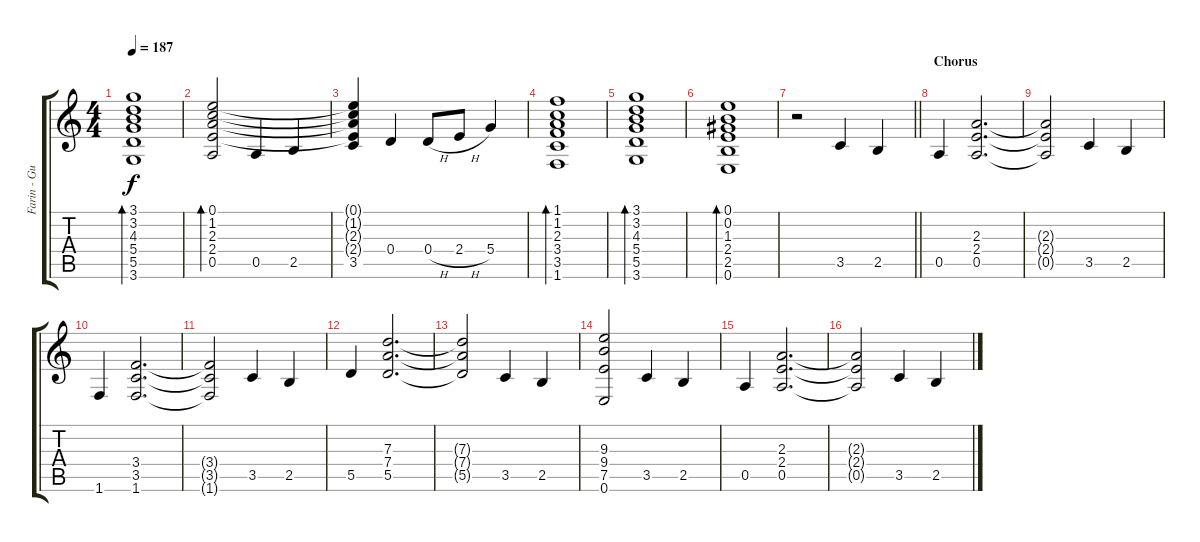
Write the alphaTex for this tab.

\track ("Farin - Guitar" "Farin - Gu") {instrument distortionguitar}
\staff {score tabs}
\tuning (E4 B3 G3 D3 A2 E2) {hide}
\ts (4 4)
\tempo 187
\clef g2
\ks c
(3.1 3.2 4.3 5.4 5.5 3.6).1{bd 240 dy f} |
(0.1 1.2 2.3 2.4 0.5).2{bd 240} 0.5.4 2.5.4 |
(0.1{t} 1.2{t} 2.3{t} 2.4{t} 3.5).4 0.4.4 0.4{h}.8 2.4{h}.8 5.4.4 |
(1.1 1.2 2.3 3.4 3.5 1.6).1{bd 240} |
(3.1 3.2 4.3 5.4 5.5 3.6).1{bd 240} |
(0.1 0.2 1.3 2.4 2.5 0.6).1{bd 240} |
\barLineRight lightlight
r.2 3.5.4{instrument distortionguitar} 2.5.4 |
\section ("" "Chorus")
0.5.4 (2.3 2.4 0.5).2{d} |
(2.3{t} 2.4{t} 0.5{t}).2 3.5.4 2.5.4 |
1.6.4 (3.4 3.5 1.6).2{d} |
(3.4{t} 3.5{t} 1.6{t}).2 3.5.4 2.5.4 |
5.5.4 (7.3 7.4 5.5).2{d} |
(7.3{t} 7.4{t} 5.5{t}).2 3.5.4 2.5.4 |
(9.3 9.4 7.5 0.6).2 3.5.4 2.5.4 |
0.5.4 (2.3 2.4 0.5).2{d} |
(2.3{t} 2.4{t} 0.5{t}).2 3.5.4 2.5.4
